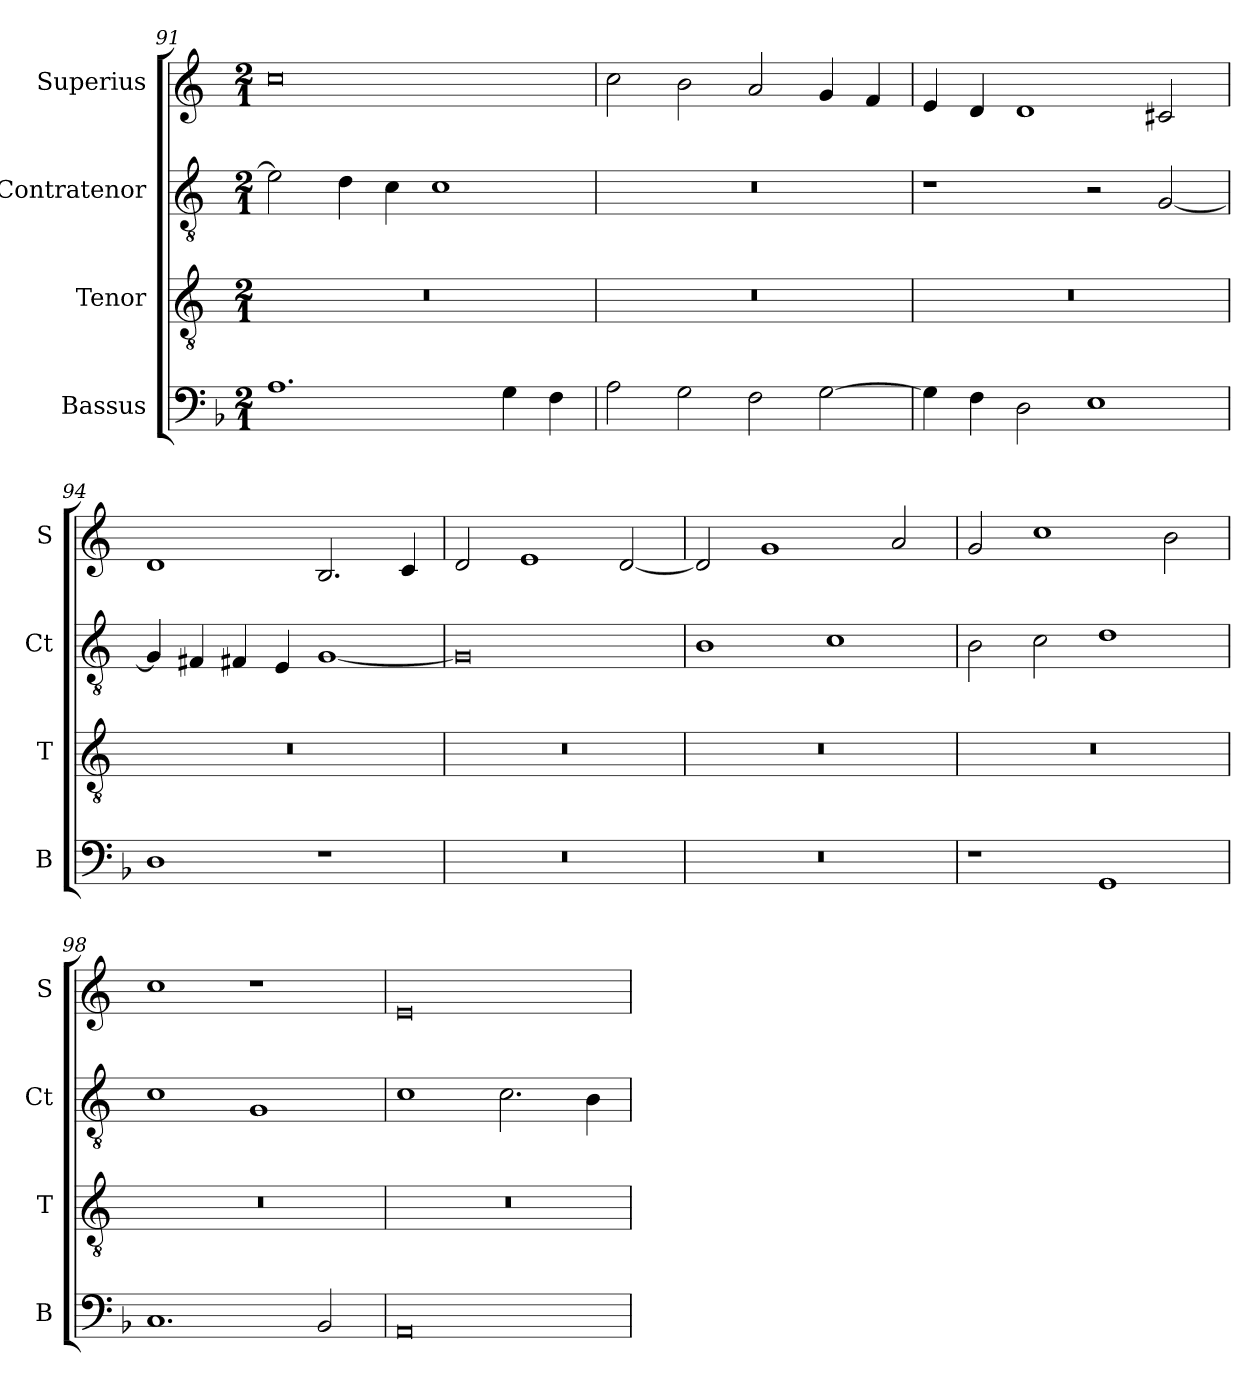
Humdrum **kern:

**kern	**kern	**kern	**kern
*part4	*part3	*part2	*part1
*staff4	*staff3	*staff2	*staff1
*I"Bassus	*I"Tenor	*I"Contratenor	*I"Superius
*I'B	*I'T	*I'Ct	*I'S
*clefF4	*clefGv2	*clefGv2	*clefG2
*k[b-]	*k[]	*k[]	*k[]
*M2/1	*M2/1	*M2/1	*M2/1
=91	=91	=91	=91
1.A	0r	2e\]	0cc
.	.	4d\	.
.	.	4c\	.
.	.	1c	.
4G\	.	.	.
4F\	.	.	.
=92	=92	=92	=92
2A\	0r	0r	2cc\
2G\	.	.	2b\
2F\	.	.	2a/
[2G\	.	.	4g/
.	.	.	4f/
=93	=93	=93	=93
4G\]	0r	1r	4e/
4F\	.	.	4d/
2D\	.	.	1d
1E	.	2r	.
.	.	[2G/	2c#X/
=94	=94	=94	=94
1D	0r	4G/]	1d
.	.	4F#X/	.
.	.	4F#X/	.
.	.	4E/	.
1r	.	[1G	2.B/
.	.	.	4c/
=95	=95	=95	=95
0r	0r	0G]	2d/
.	.	.	1e
.	.	.	[2d/
=96	=96	=96	=96
0r	0r	1B	2d/]
.	.	.	1g
.	.	1c	.
.	.	.	2a/
=97	=97	=97	=97
1r	0r	2B\	2g/
.	.	2c\	1cc
1GG	.	1d	.
.	.	.	2b\
=98	=98	=98	=98
1.C	0r	1c	1cc
.	.	1G	1r
2BB-/	.	.	.
=99	=99	=99	=99
0AA	0r	1c	0e
.	.	2.c\	.
.	.	4B\	.
=	=	=	=
*-	*-	*-	*-
